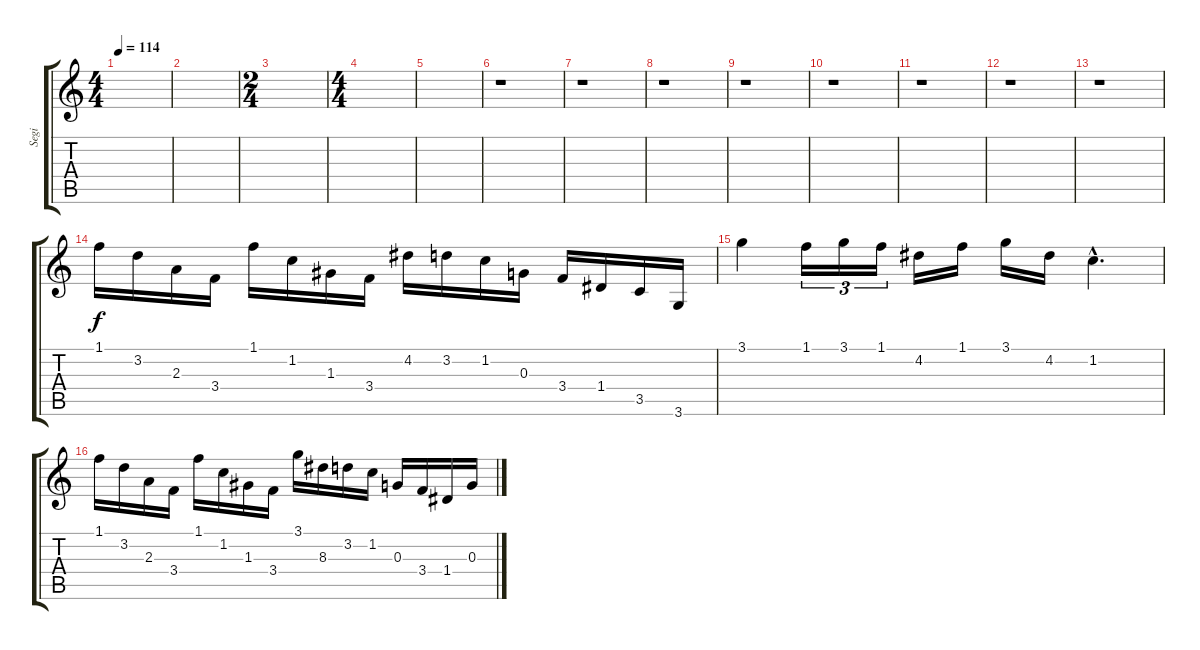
\track ("Segi" "Segi") {instrument overdrivenguitar}
\staff {score tabs}
\tuning (E4 B3 G3 D3 A2 E2) {hide}
\ts (4 4)
\tempo 114
\clef g2
\ks c
|
|
\ts (2 4)
|
\ts (4 4)
|
|
r.1 |
r.1 |
r.1 |
r.1 |
r.1 |
r.1 |
r.1 |
r.1 |
1.1.16 3.2.16 2.3.16 3.4.16 1.1.16 1.2.16 1.3.16 3.4.16 4.2.16 3.2.16 1.2.16 0.3.16 3.4.16 1.4.16 3.5.16 3.6.16 |
3.1.4 1.1.16{tu (3 2)} 3.1.16{tu (3 2)} 1.1.16{tu (3 2)} 4.2.16 1.1.16 3.1.16 4.2.16 1.2{hac}.4{d} |
1.1.16 3.2.16 2.3.16 3.4.16 1.1.16 1.2.16 1.3.16 3.4.16 3.1.16 8.3.16 3.2.16 1.2.16 0.3.16 3.4.16 1.4.16 0.3.16
